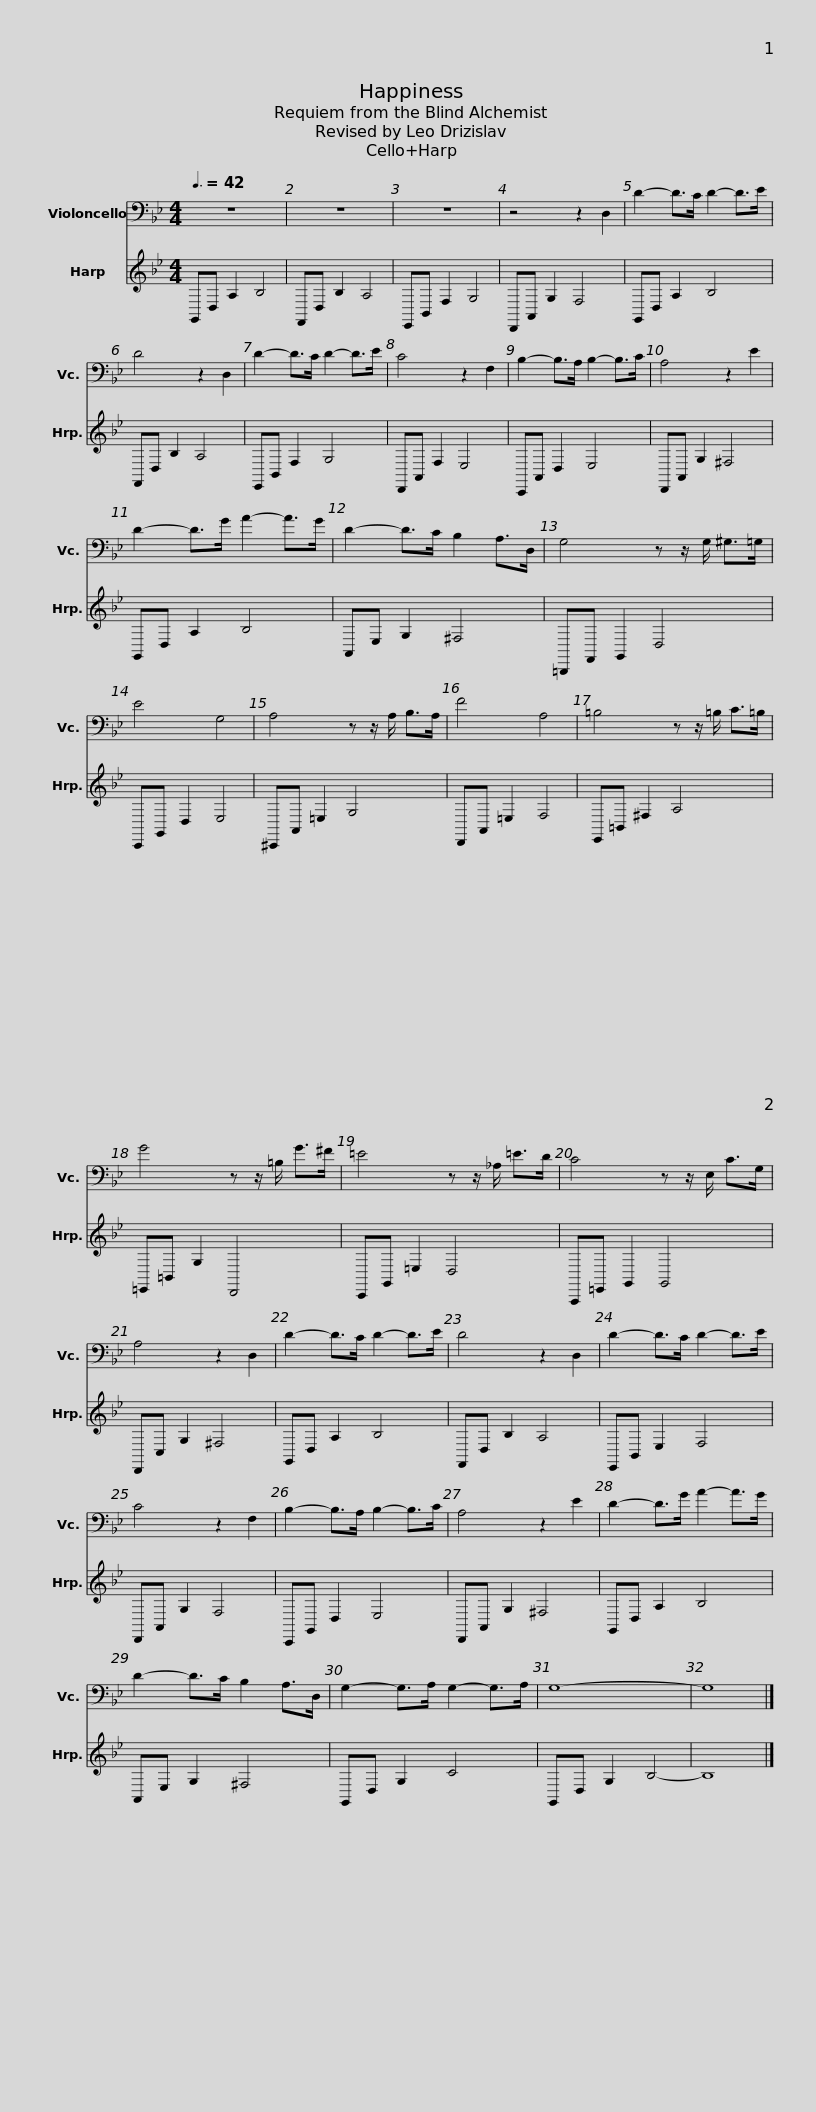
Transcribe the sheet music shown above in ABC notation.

X:1
%%score 1 2
L:1/8
Q:3/8=42
M:4/4
I:linebreak $
K:Bb
V:1 bass
V:2 treble
V:1
 z8 | z8 | z8 | z4 z2 D,2 | D2- D>C D2- D>E |$ %5
 D4 z2 D,2 | D2- D>C D2- D>E | C4 z2 F,2 | B,2- B,>A, B,2- B,>C | A,4 z2 E2 |$ %10
 D2- D>G A2- A>G | D2- D>C B,2 A,>D, | G,4 z z/ G,/ ^G,>=G, | E4 G,4 |$ A,4 z z/ A,/ B,>A, | %15
 F4 A,4 | =B,4 z z/ =B,/ C>=B, | G4 z z/ =B,/ G>^F |$ =E4 z z/ _A,/ =E>D | C4 z z/ E,/ C>G, | %20
 A,4 z2 D,2 | D2- D>C D2- D>E |$ D4 z2 D,2 | D2- D>C D2- D>E | C4 z2 F,2 | %25
 B,2- B,>A, B,2- B,>C | A,4 z2 E2 |$ D2- D>G A2- A>G | D2- D>C B,2 A,>D, | G,2- G,>A, G,2- G,>A, | %30
 G,8- | G,8 |] %32
V:2
 G,,D, A,2 B,4 | F,,D, B,2 A,4 | E,,B,, F,2 G,4 | D,,A,, G,2 F,4 | G,,D, A,2 B,4 |$ %5
 F,,D, B,2 A,4 | E,,B,, F,2 G,4 | D,,A,, F,2 E,4 | C,,A,, D,2 E,4 | D,,A,, G,2 ^F,4 |$ %10
 G,,D, A,2 B,4 | A,,E, G,2 ^F,4 | =B,,,F,, G,,2 D,4 | C,,G,, D,2 E,4 |$ ^C,,A,, =E,2 G,4 | %15
 D,,A,, =E,2 F,4 | E,,=B,, ^F,2 A,4 | =E,,=B,, G,2 D,,4 |$ C,,G,, =E,2 D,4 | A,,,=E,, G,,2 G,,4 | %20
 D,,C, G,2 ^F,4 | G,,D, A,2 B,4 |$ F,,D, B,2 A,4 | E,,B,, E,2 F,4 | D,,A,, G,2 F,4 | %25
 C,,G,, D,2 E,4 | D,,A,, G,2 ^F,4 |$ G,,D, A,2 B,4 | A,,E, G,2 ^F,4 | G,,D, G,2 C4 | %30
 G,,D, G,2 B,4- | B,8 |] %32
